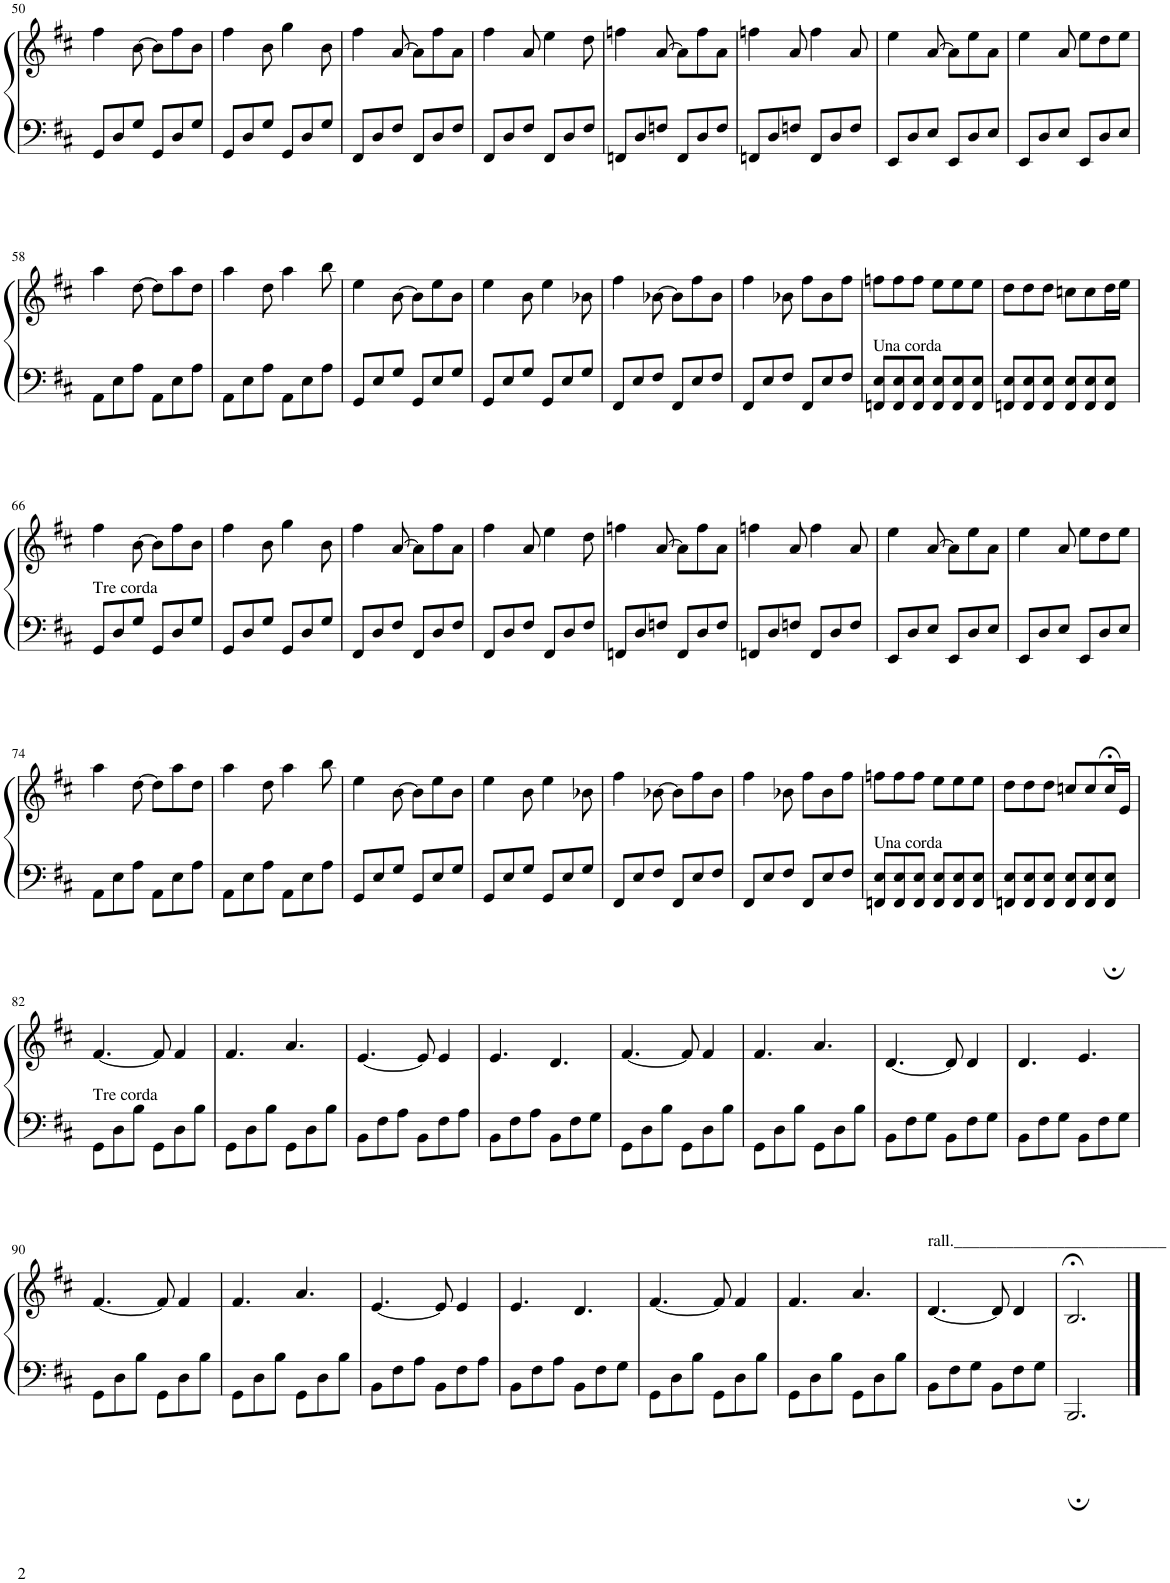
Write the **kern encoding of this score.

**kern	**kern
*part1	*part1
*staff2	*staff1
*I"Piano	*
*I'Pno	*
!!LO:PB:g=z
*clefF4	*clefG2
*k[f#c#]	*k[f#c#]
*M6/8	*M6/8
=50	=50
8GG/L	4ff#\
8D/	.
8G/J	[8b\
8GG/L	8b\L]
8D/	8ff#\
8G/J	8b\J
=51	=51
8GG/L	4ff#\
8D/	.
8G/J	8b\
8GG/L	4gg\
8D/	.
8G/J	8b\
=52	=52
8FF#/L	4ff#\
8D/	.
8F#/J	[8a/
8FF#/L	8a\L]
8D/	8ff#\
8F#/J	8a\J
=53	=53
8FF#/L	4ff#\
8D/	.
8F#/J	8a/
8FF#/L	4ee\
8D/	.
8F#/J	8dd\
=54	=54
8FFn/L	4ffn\
8D/	.
8Fn/J	[8a/
8FF/L	8a\L]
8D/	8ff\
8F/J	8a\J
=55	=55
8FFn/L	4ffn\
8D/	.
8Fn/J	8a/
8FF/L	4ff\
8D/	.
8F/J	8a/
=56	=56
8EE/L	4ee\
8D/	.
8E/J	[8a/
8EE/L	8a\L]
8D/	8ee\
8E/J	8a\J
=57	=57
8EE/L	4ee\
8D/	.
8E/J	8a/
8EE/L	8ee\L
8D/	8dd\
8E/J	8ee\J
!!LO:LB:g=z
=58	=58
8AA\L	4aa\
8E\	.
8A\J	[8dd\
8AA\L	8dd\L]
8E\	8aa\
8A\J	8dd\J
=59	=59
8AA\L	4aa\
8E\	.
8A\J	8dd\
8AA\L	4aa\
8E\	.
8A\J	8bb\
=60	=60
8GG/L	4ee\
8E/	.
8G/J	[8b\
8GG/L	8b\L]
8E/	8ee\
8G/J	8b\J
=61	=61
8GG/L	4ee\
8E/	.
8G/J	8b\
8GG/L	4ee\
8E/	.
8G/J	8b-X\
=62	=62
8FF#/L	4ff#\
8E/	.
8F#/J	[8b-X\
8FF#/L	8b-\L]
8E/	8ff#\
8F#/J	8b-\J
=63	=63
8FF#/L	4ff#\
8E/	.
8F#/J	8b-X\
8FF#/L	8ff#\L
8E/	8b-\
8F#/J	8ff#\J
=64	=64
!LO:TX:a:t=Una corda	!
8FFn/ 8E/L	8ffn\L
8FF/ 8E/	8ff\
8FF/ 8E/J	8ff\J
8FF/ 8E/L	8ee\L
8FF/ 8E/	8ee\
8FF/ 8E/J	8ee\J
=65	=65
8FFn/ 8E/L	8dd\L
8FF/ 8E/	8dd\
8FF/ 8E/J	8dd\J
8FF/ 8E/L	8ccn\L
8FF/ 8E/	8cc\
8FF/ 8E/J	16dd\L
.	16ee\JJ
!!LO:LB:g=z
=66	=66
!LO:TX:a:t=Tre corda	!
8GG/L	4ff#\
8D/	.
8G/J	[8b\
8GG/L	8b\L]
8D/	8ff#\
8G/J	8b\J
=67	=67
8GG/L	4ff#\
8D/	.
8G/J	8b\
8GG/L	4gg\
8D/	.
8G/J	8b\
=68	=68
8FF#/L	4ff#\
8D/	.
8F#/J	[8a/
8FF#/L	8a\L]
8D/	8ff#\
8F#/J	8a\J
=69	=69
8FF#/L	4ff#\
8D/	.
8F#/J	8a/
8FF#/L	4ee\
8D/	.
8F#/J	8dd\
=70	=70
8FFn/L	4ffn\
8D/	.
8Fn/J	[8a/
8FF/L	8a\L]
8D/	8ff\
8F/J	8a\J
=71	=71
8FFn/L	4ffn\
8D/	.
8Fn/J	8a/
8FF/L	4ff\
8D/	.
8F/J	8a/
=72	=72
8EE/L	4ee\
8D/	.
8E/J	[8a/
8EE/L	8a\L]
8D/	8ee\
8E/J	8a\J
=73	=73
8EE/L	4ee\
8D/	.
8E/J	8a/
8EE/L	8ee\L
8D/	8dd\
8E/J	8ee\J
!!LO:LB:g=z
=74	=74
8AA\L	4aa\
8E\	.
8A\J	[8dd\
8AA\L	8dd\L]
8E\	8aa\
8A\J	8dd\J
=75	=75
8AA\L	4aa\
8E\	.
8A\J	8dd\
8AA\L	4aa\
8E\	.
8A\J	8bb\
=76	=76
8GG/L	4ee\
8E/	.
8G/J	[8b\
8GG/L	8b\L]
8E/	8ee\
8G/J	8b\J
=77	=77
8GG/L	4ee\
8E/	.
8G/J	8b\
8GG/L	4ee\
8E/	.
8G/J	8b-X\
=78	=78
8FF#/L	4ff#\
8E/	.
8F#/J	[8b-X\
8FF#/L	8b-\L]
8E/	8ff#\
8F#/J	8b-\J
=79	=79
8FF#/L	4ff#\
8E/	.
8F#/J	8b-X\
8FF#/L	8ff#\L
8E/	8b-\
8F#/J	8ff#\J
=80	=80
!LO:TX:a:t=Una corda	!
8FFn/ 8E/L	8ffn\L
8FF/ 8E/	8ff\
8FF/ 8E/J	8ff\J
8FF/ 8E/L	8ee\L
8FF/ 8E/	8ee\
8FF/ 8E/J	8ee\J
=81	=81
8FFn/ 8E/L	8dd\L
8FF/ 8E/	8dd\
8FF/ 8E/J	8dd\J
8FF/ 8E/L	8ccn/L
8FF/ 8E/	8cc/
8FF/; 8E/;J	16cc;</L
.	16e/JJ
!!LO:LB:g=z
=82	=82
!LO:TX:a:t=Tre corda	!
8GG\L	[4.f#/
8D\	.
8B\J	.
8GG\L	8f#/]
8D\	4f#/
8B\J	.
=83	=83
8GG\L	4.f#/
8D\	.
8B\J	.
8GG\L	4.a/
8D\	.
8B\J	.
=84	=84
8BB\L	[4.e/
8F#\	.
8A\J	.
8BB\L	8e/]
8F#\	4e/
8A\J	.
=85	=85
8BB\L	4.e/
8F#\	.
8A\J	.
8BB\L	4.d/
8F#\	.
8G\J	.
=86	=86
8GG\L	[4.f#/
8D\	.
8B\J	.
8GG\L	8f#/]
8D\	4f#/
8B\J	.
=87	=87
8GG\L	4.f#/
8D\	.
8B\J	.
8GG\L	4.a/
8D\	.
8B\J	.
=88	=88
8BB\L	[4.d/
8F#\	.
8G\J	.
8BB\L	8d/]
8F#\	4d/
8G\J	.
=89	=89
8BB\L	4.d/
8F#\	.
8G\J	.
8BB\L	4.e/
8F#\	.
8G\J	.
!!LO:LB:g=z
=90	=90
8GG\L	[4.f#/
8D\	.
8B\J	.
8GG\L	8f#/]
8D\	4f#/
8B\J	.
=91	=91
8GG\L	4.f#/
8D\	.
8B\J	.
8GG\L	4.a/
8D\	.
8B\J	.
=92	=92
8BB\L	[4.e/
8F#\	.
8A\J	.
8BB\L	8e/]
8F#\	4e/
8A\J	.
=93	=93
8BB\L	4.e/
8F#\	.
8A\J	.
8BB\L	4.d/
8F#\	.
8G\J	.
=94	=94
8GG\L	[4.f#/
8D\	.
8B\J	.
8GG\L	8f#/]
8D\	4f#/
8B\J	.
=95	=95
8GG\L	4.f#/
8D\	.
8B\J	.
8GG\L	4.a/
8D\	.
8B\J	.
=96	=96
!	!LO:TX:a:t=rall._________________________
8BB\L	[4.d/
8F#\	.
8G\J	.
8BB\L	8d/]
8F#\	4d/
8G\J	.
=97	=97
2.BBB;/	2.B;</
==	==
*-	*-
